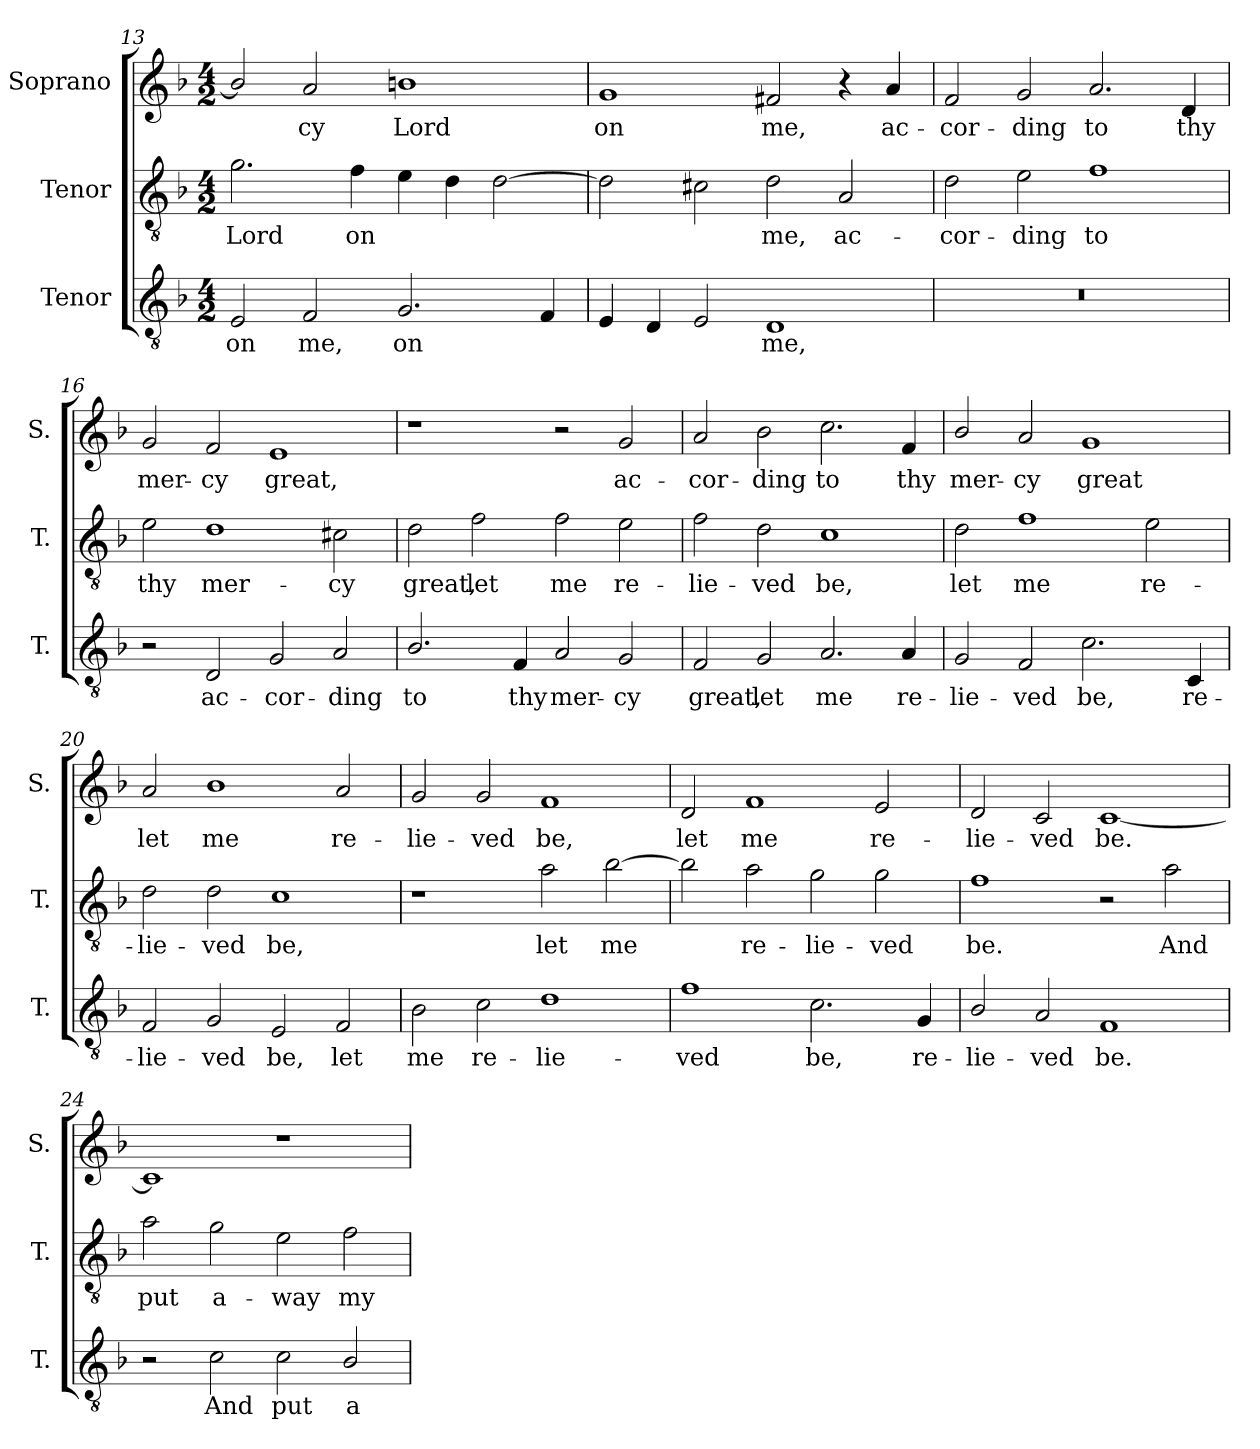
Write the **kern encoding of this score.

**kern	**text	**kern	**text	**kern	**text
*part3	*part3	*part2	*part2	*part1	*part1
*staff3	*staff3	*staff2	*staff2	*staff1	*staff1
*I"Tenor	*	*I"Tenor	*	*I"Soprano	*
*I'T.	*	*I'T.	*	*I'S.	*
*clefGv2	*	*clefGv2	*	*clefG2	*
*ITrd7c12	*	*ITrd7c12	*	*	*
*k[b-]	*	*k[b-]	*	*k[b-]	*
*F:	*	*F:	*	*F:	*
*M4/2	*	*M4/2	*	*M4/2	*
=13	=13	=13	=13	=13	=13
!	!LO:LY:b	!	!LO:LY:b	!	!
2EE/	on	2.G\	Lord	2b/]	.
!	!LO:LY:b	!	!	!	!LO:LY:b
2FF/	me,	.	.	2a/	-cy
!	!	!	!LO:LY:b	!	!
.	.	4F\	on	.	.
!	!LO:LY:b	!	!	!	!LO:LY:b
2.GG/	on	4E\	.	1bn	Lord
.	.	4D\	.	.	.
.	.	[2D\	.	.	.
4FF/	.	.	.	.	.
=14	=14	=14	=14	=14	=14
!	!	!	!	!	!LO:LY:b
4EE/	.	2D\]	.	1g	on
4DD/	.	.	.	.	.
2EE/	.	2C#X\	.	.	.
!	!LO:LY:b	!	!LO:LY:b	!	!LO:LY:b
1DD	me,	2D\	me,	2f#X/	me,
!	!	!	!LO:LY:b	!	!
.	.	2AA/	ac-	4r	.
!	!	!	!	!	!LO:LY:b
.	.	.	.	4a/	ac-
=15	=15	=15	=15	=15	=15
!	!	!	!LO:LY:b	!	!LO:LY:b
0r	.	2D\	-cor-	2f/	-cor-
!	!	!	!LO:LY:b	!	!LO:LY:b
.	.	2E\	-ding	2g/	-ding
!	!	!	!LO:LY:b	!	!LO:LY:b
.	.	1F	to	2.a/	to
!	!	!	!	!	!LO:LY:b
.	.	.	.	4d/	thy
!!LO:LB:g=z
=16	=16	=16	=16	=16	=16
!	!	!	!LO:LY:b	!	!LO:LY:b
2r	.	2E\	thy	2g/	mer-
!	!LO:LY:b	!	!LO:LY:b	!	!LO:LY:b
2DD/	ac-	1D	mer-	2f/	-cy
!	!LO:LY:b	!	!	!	!LO:LY:b
2GG/	-cor-	.	.	1e	great,
!	!LO:LY:b	!	!LO:LY:b	!	!
2AA/	-ding	2C#X\	-cy	.	.
=17	=17	=17	=17	=17	=17
!	!LO:LY:b	!	!LO:LY:b	!	!
2.BB-/	to	2D\	great,	1r	.
!	!	!	!LO:LY:b	!	!
.	.	2F\	let	.	.
!	!LO:LY:b	!	!	!	!
4FF/	thy	.	.	.	.
!	!LO:LY:b	!	!LO:LY:b	!	!
2AA/	mer-	2F\	me	2r	.
!	!LO:LY:b	!	!LO:LY:b	!	!LO:LY:b
2GG/	-cy	2E\	re-	2g/	ac-
=18	=18	=18	=18	=18	=18
!	!LO:LY:b	!	!LO:LY:b	!	!LO:LY:b
2FF/	great,	2F\	-lie-	2a/	-cor-
!	!LO:LY:b	!	!LO:LY:b	!	!LO:LY:b
2GG/	let	2D\	-ved	2b-\	-ding
!	!LO:LY:b	!	!LO:LY:b	!	!LO:LY:b
2.AA/	me	1C	be,	2.cc\	to
!	!LO:LY:b	!	!	!	!LO:LY:b
4AA/	re-	.	.	4f/	thy
=19	=19	=19	=19	=19	=19
!	!LO:LY:b	!	!LO:LY:b	!	!LO:LY:b
2GG/	-lie-	2D\	let	2b-/	mer-
!	!LO:LY:b	!	!LO:LY:b	!	!LO:LY:b
2FF/	-ved	1F	me	2a/	-cy
!	!LO:LY:b	!	!	!	!LO:LY:b
2.C\	be,	.	.	1g	great
!	!	!	!LO:LY:b	!	!
.	.	2E\	re-	.	.
!	!LO:LY:b	!	!	!	!
4CC/	re-	.	.	.	.
=20	=20	=20	=20	=20	=20
!	!LO:LY:b	!	!LO:LY:b	!	!LO:LY:b
2FF/	-lie-	2D\	-lie-	2a/	let
!	!LO:LY:b	!	!LO:LY:b	!	!LO:LY:b
2GG/	-ved	2D\	-ved	1b-	me
!	!LO:LY:b	!	!LO:LY:b	!	!
2EE/	be,	1C	be,	.	.
!	!LO:LY:b	!	!	!	!LO:LY:b
2FF/	let	.	.	2a/	re-
!!LO:LB:g=z
=21	=21	=21	=21	=21	=21
!	!LO:LY:b	!	!	!	!LO:LY:b
2BB-\	me	1r	.	2g/	-lie-
!	!LO:LY:b	!	!	!	!LO:LY:b
2C\	re-	.	.	2g/	-ved
!	!LO:LY:b	!	!LO:LY:b	!	!LO:LY:b
1D	-lie-	2A\	let	1f	be,
!	!	!	!LO:LY:b	!	!
.	.	[2B-\	me	.	.
=22	=22	=22	=22	=22	=22
!	!LO:LY:b	!	!	!	!LO:LY:b
1F	-ved	2B-\]	.	2d/	let
!	!	!	!LO:LY:b	!	!LO:LY:b
.	.	2A\	re-	1f	me
!	!LO:LY:b	!	!LO:LY:b	!	!
2.C\	be,	2G\	-lie-	.	.
!	!	!	!LO:LY:b	!	!LO:LY:b
.	.	2G\	-ved	2e/	re-
!	!LO:LY:b	!	!	!	!
4GG/	re-	.	.	.	.
=23	=23	=23	=23	=23	=23
!	!LO:LY:b	!	!LO:LY:b	!	!LO:LY:b
2BB-/	-lie-	1F	be.	2d/	-lie-
!	!LO:LY:b	!	!	!	!LO:LY:b
2AA/	-ved	.	.	2c/	-ved
!	!LO:LY:b	!	!	!	!LO:LY:b
1FF	be.	2r	.	[1c	be.
!	!	!	!LO:LY:b	!	!
.	.	2A\	And	.	.
=24	=24	=24	=24	=24	=24
!	!	!	!LO:LY:b	!	!
2r	.	2A\	put	1c]	.
!	!LO:LY:b	!	!LO:LY:b	!	!
2C\	And	2G\	a-	.	.
!	!LO:LY:b	!	!LO:LY:b	!	!
2C\	put	2E\	-way	1r	.
!	!LO:LY:b	!	!LO:LY:b	!	!
2BB-/	a-	2F\	my	.	.
=	=	=	=	=	=
*-	*-	*-	*-	*-	*-
